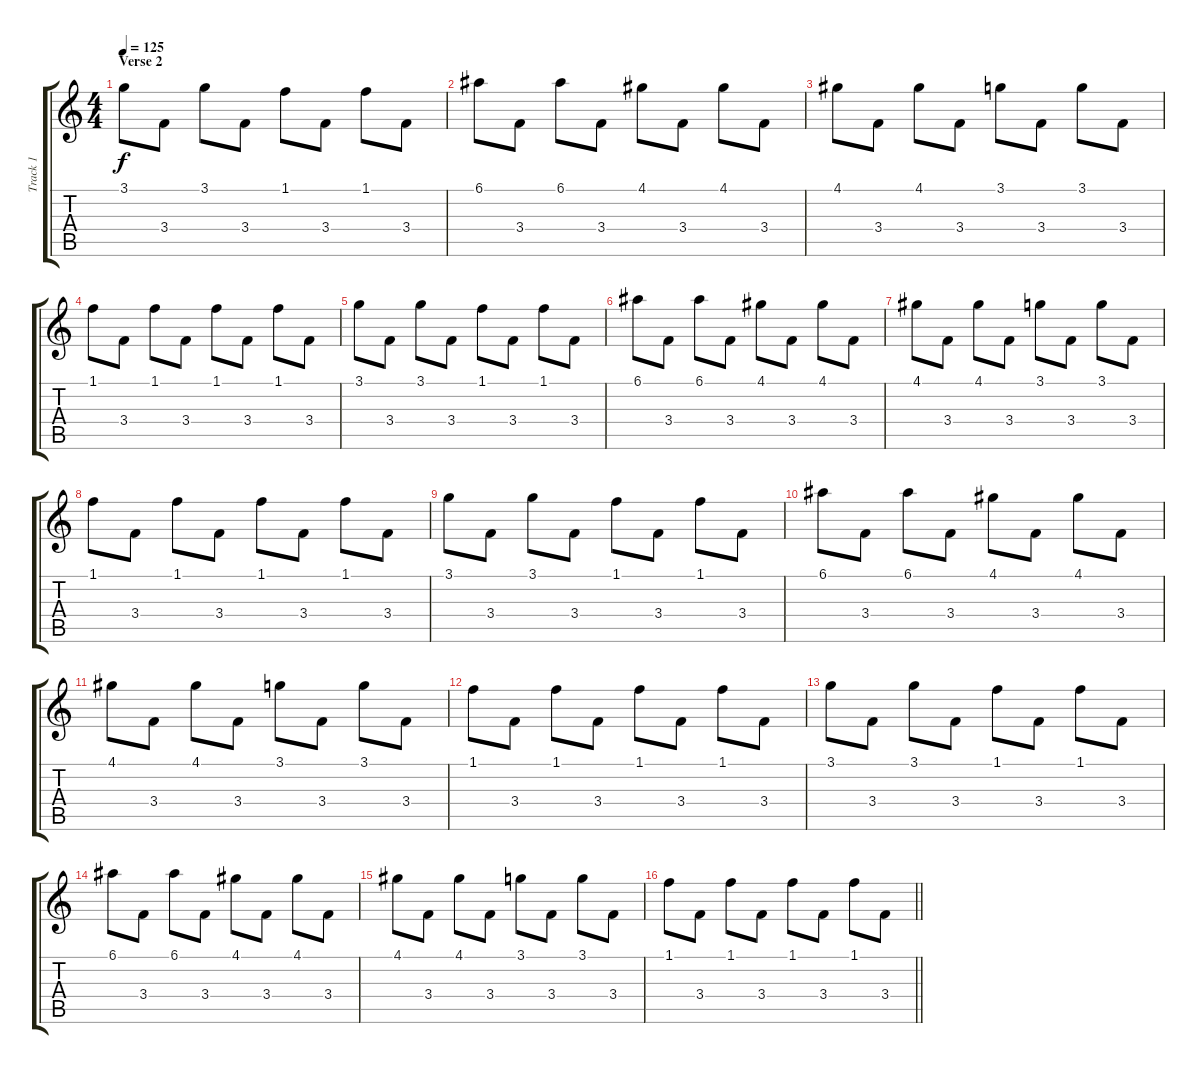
\track ("Track 1" "Track 1") {instrument electricguitarclean}
\staff {score tabs}
\tuning (E4 B3 G3 D3 A2 D2) {hide}
\ts (4 4)
\section ("" "Verse 2")
\tempo 125
\clef g2
\ks c
3.1.8{dy f} 3.4.8 3.1.8 3.4.8 1.1.8 3.4.8 1.1.8 3.4.8 |
6.1.8 3.4.8 6.1.8 3.4.8 4.1.8 3.4.8 4.1.8 3.4.8 |
4.1.8 3.4.8 4.1.8 3.4.8 3.1.8 3.4.8 3.1.8 3.4.8 |
1.1.8 3.4.8 1.1.8 3.4.8 1.1.8 3.4.8 1.1.8 3.4.8 |
3.1.8 3.4.8 3.1.8 3.4.8 1.1.8 3.4.8 1.1.8 3.4.8 |
6.1.8 3.4.8 6.1.8 3.4.8 4.1.8 3.4.8 4.1.8 3.4.8 |
4.1.8 3.4.8 4.1.8 3.4.8 3.1.8 3.4.8 3.1.8 3.4.8 |
1.1.8 3.4.8 1.1.8 3.4.8 1.1.8 3.4.8 1.1.8 3.4.8 |
3.1.8 3.4.8 3.1.8 3.4.8 1.1.8 3.4.8 1.1.8 3.4.8 |
6.1.8 3.4.8 6.1.8 3.4.8 4.1.8 3.4.8 4.1.8 3.4.8 |
4.1.8 3.4.8 4.1.8 3.4.8 3.1.8 3.4.8 3.1.8 3.4.8 |
1.1.8 3.4.8 1.1.8 3.4.8 1.1.8 3.4.8 1.1.8 3.4.8 |
3.1.8 3.4.8 3.1.8 3.4.8 1.1.8 3.4.8 1.1.8 3.4.8 |
6.1.8 3.4.8 6.1.8 3.4.8 4.1.8 3.4.8 4.1.8 3.4.8 |
4.1.8 3.4.8 4.1.8 3.4.8 3.1.8 3.4.8 3.1.8 3.4.8 |
\barLineRight lightlight
1.1.8 3.4.8 1.1.8 3.4.8 1.1.8 3.4.8 1.1.8 3.4.8
